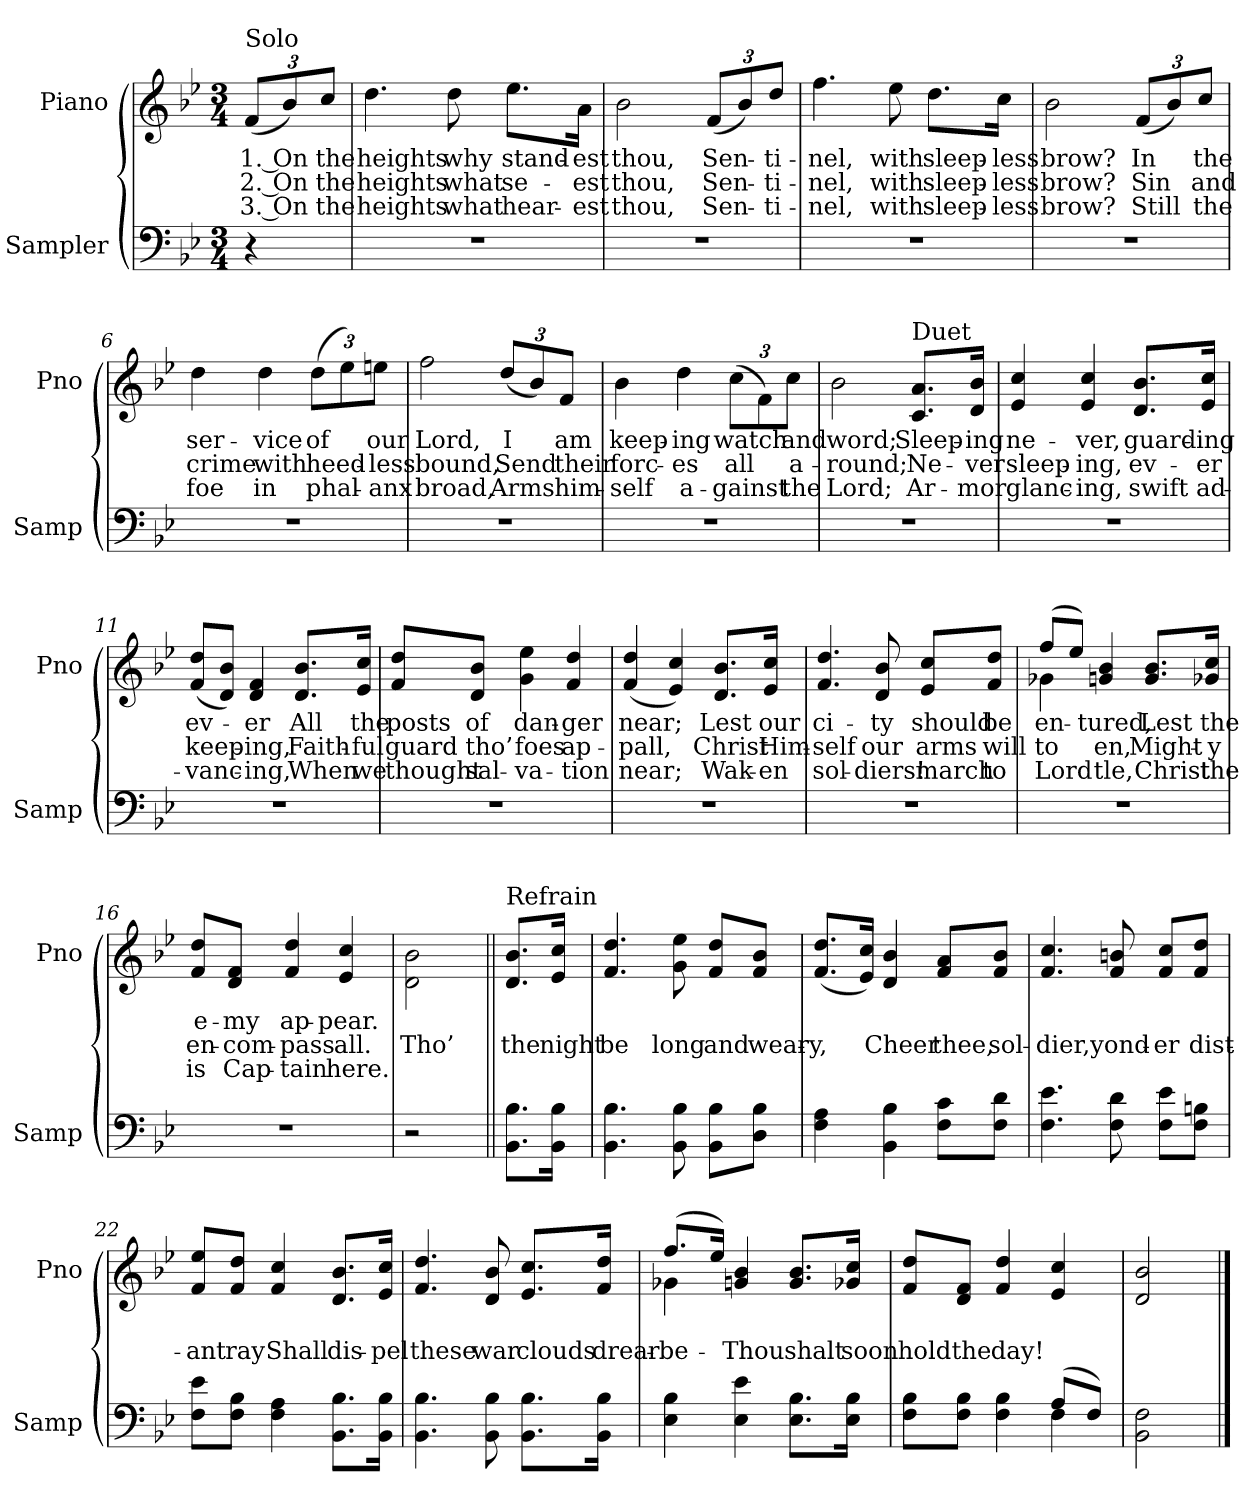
**kern	**kern	**text	**text	**text
*part2	*part1	*part1	*part1	*part1
*staff2	*staff1	*staff1	*staff1	*staff1
*I"Sampler	*I"Piano	*	*	*
*I'Samp	*I'Pno	*	*	*
*clefF4	*clefG2	*	*	*
*k[b-e-]	*k[b-e-]	*	*	*
*B-:	*B-:	*	*	*
*M3/4	*M3/4	*	*	*
=1	=1	=1	=1	=1
!	!LO:TX:t=Solo	!	!	!
4r	(12f/L	1. On	2. On	3. On
.	12b-/)	.	.	.
.	12cc/J	the	the	the
=2	=2	=2	=2	=2
2.r	4.dd	heights	heights	heights
.	8dd	why	what	what
.	8.ee-\L	stand-	se-	hear-
.	16a\Jk	-est	-est	-est
=3	=3	=3	=3	=3
2.r	2b-	thou,	thou,	thou,
.	(12f/L	Sen-	Sen-	Sen-
.	12b-/)	.	.	.
.	12dd/J	-ti-	-ti-	-ti-
=4	=4	=4	=4	=4
2.r	4.ff	-nel,	-nel,	-nel,
.	8ee-	with	with	with
.	8.dd\L	sleep-	sleep-	sleep-
.	16cc\Jk	-less	-less	-less
=5	=5	=5	=5	=5
2.r	2b-	brow?	brow?	brow?
.	(12f/L	In	Sin	Still
.	12b-/)	.	.	.
.	12cc/J	the	and	the
=6	=6	=6	=6	=6
2.r	4dd	ser-	crime	foe
.	4dd	-vice	with	in
.	(12dd\L	of	heed-	phal-
.	12ee-\)	.	.	.
.	12een\J	our	-less	-anx
=7	=7	=7	=7	=7
2.r	2ff	Lord,	bound,	broad,
.	(12dd/L	I	Send	Arms
.	12b-/)	.	.	.
.	12f/J	am	their	him-
=8	=8	=8	=8	=8
2.r	4b-	keep-	forc-	-self
.	4dd	-ing	-es	a-
.	(12cc\L	watch	all	-gainst
.	12f\)	.	.	.
.	12cc\J	and	a-	the
=9	=9	=9	=9	=9
2.r	2b-	word;	-round;	Lord;
!	!LO:TX:t=Duet	!	!	!
.	8.c/ 8.a/L	Sleep-	Ne-	Ar-
.	16d/ 16b-/Jk	-ing	-ver	-mor
=10	=10	=10	=10	=10
2.r	4e- 4cc	ne-	sleep-	glanc-
.	4e- 4cc	-ver,	-ing,	-ing,
.	8.d/ 8.b-/L	guard-	ev-	swift
.	16e-/ 16cc/Jk	-ing	-er	ad-
=11	=11	=11	=11	=11
2.r	(8f/ 8dd/L	ev-	keep-	-vanc-
.	8d/ 8b-/J)	.	.	.
.	4d 4f	-er	-ing,	-ing,
.	8.d/ 8.b-/L	All	Faith-	When
.	16e-/ 16cc/Jk	the	-ful	we
=12	=12	=12	=12	=12
2.r	8f/ 8dd/L	posts	guard	thought
.	8d/ 8b-/J	of	tho’	sal-
.	4g 4ee-	dan-	foes	-va-
.	4f 4dd	-ger	ap-	-tion
=13	=13	=13	=13	=13
2.r	(4f 4dd	near;	-pall,	near;
.	4e- 4cc)	.	.	.
.	8.d/ 8.b-/L	Lest	Christ	Wak-
.	16e-/ 16cc/Jk	our	Him-	-en
=14	=14	=14	=14	=14
2.r	4.f 4.dd	ci-	-self	sol-
.	8d 8b-	-ty	our	-diers!
.	8e-/ 8cc/L	should	arms	march
.	8f/ 8dd/J	be	will	to
=15	=15	=15	=15	=15
*	*^	*	*	*
2.r	(8ff/L	4g-	en-	to	Lord
.	8ee-/J)	.	.	.	.
.	4g 4b-	2ryy	-tured,	-en,	-tle,
.	8.g/ 8.b-/L	.	Lest	Might-	Christ
.	16g-X/ 16cc/Jk	.	the	-y	the
*	*v	*v	*	*	*
=16	=16	=16	=16	=16
2.r	8f/ 8dd/L	-e-	en-	is
.	8d/ 8f/J	-my	-com-	Cap-
.	4f 4dd	ap-	-pass	-tain
.	4e- 4cc	-pear.	all.	here.
=17	=17	=17	=17	=17
2r	2d\ 2b-\	.	Tho’	.
=18||	=18||	=18||	=18||	=18||
!	!LO:TX:t=Refrain	!	!	!
8.BB-\ 8.B-\L	8.d/ 8.b-/L	.	the	.
16BB-\ 16B-\Jk	16e-/ 16cc/Jk	.	night	.
=19	=19	=19	=19	=19
4.BB- 4.B-	4.f 4.dd	.	be	.
8BB- 8B-	8g 8ee-	.	long	.
8BB-\ 8B-\L	8f/ 8dd/L	.	and	.
8D\ 8B-\J	8f/ 8b-/J	.	wear-	.
=20	=20	=20	=20	=20
4F 4A	(8.f/ 8.dd/L	.	-y,	.
.	16e-/ 16cc/Jk)	.	.	.
4BB- 4B-	4d 4b-	.	Cheer	.
8F\ 8c\L	8f/ 8a/L	.	thee,	.
8F\ 8d\J	8f/ 8b-/J	.	sol-	.
=21	=21	=21	=21	=21
4.F 4.e-	4.f 4.cc	.	-dier,	.
8F 8d	8f 8bn	.	yond-	.
8F\ 8e-\L	8f/ 8cc/L	.	-er	.
8F\ 8Bn\J	8f/ 8dd/J	.	dist-	.
=22	=22	=22	=22	=22
8F\ 8e-\L	8f/ 8ee-/L	.	-ant	.
8F\ 8B-\J	8f/ 8dd/J	.	ray	.
4F 4A	4f 4cc	.	Shall	.
8.BB-\ 8.B-\L	8.d/ 8.b-/L	.	dis-	.
16BB-\ 16B-\Jk	16e-/ 16cc/Jk	.	-pel	.
=23	=23	=23	=23	=23
4.BB- 4.B-	4.f 4.dd	.	these	.
8BB- 8B-	8d 8b-	.	war	.
8.BB-\ 8.B-\L	8.e-/ 8.cc/L	.	clouds	.
16BB-\ 16B-\Jk	16f/ 16dd/Jk	.	drear-	.
=24	=24	=24	=24	=24
*	*^	*	*	*
4E- 4B-	(8.ff/L	4g-	.	be-	.
.	16ee-/Jk)	.	.	.	.
4E- 4e-	4g 4b-	2ryy	.	Thou	.
8.E-\ 8.B-\L	8.g/ 8.b-/L	.	.	shalt	.
16E-\ 16B-\Jk	16g-X/ 16cc/Jk	.	.	soon	.
*	*v	*v	*	*	*
=25	=25	=25	=25	=25
*^	*	*	*	*
8F\ 8B-\L	2ryy	8f/ 8dd/L	.	-hold	.
8F\ 8B-\J	.	8d/ 8f/J	.	the	.
4F 4B-	.	4f 4dd	.	day!	.
(8A/L	4F	4e- 4cc	.	.	.
8F/J)	.	.	.	.	.
*v	*v	*	*	*	*
=26	=26	=26	=26	=26
2BB- 2F	2d 2b-	.	.	.
==	==	==	==	==
*-	*-	*-	*-	*-
